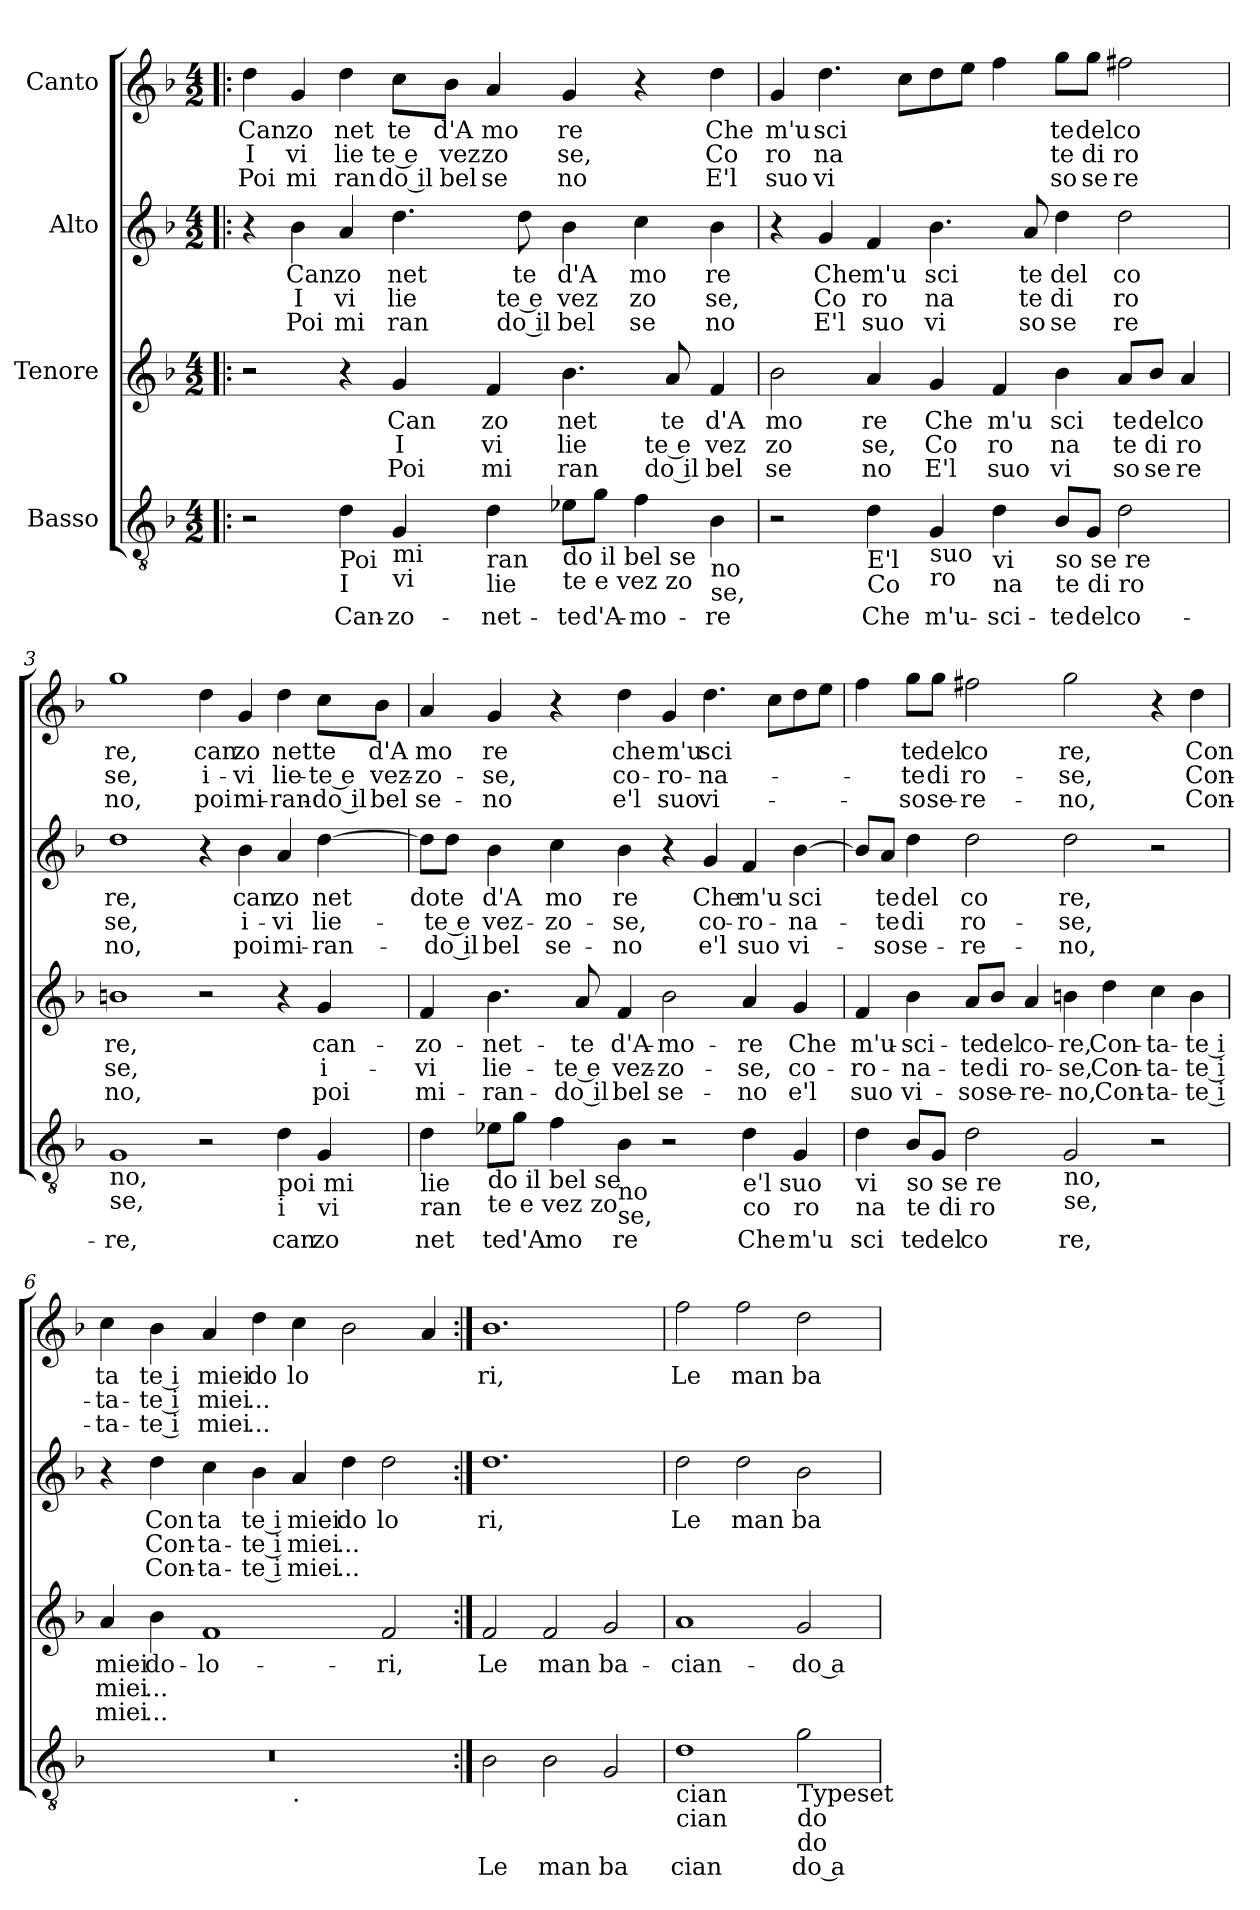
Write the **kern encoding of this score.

**kern	**text	**kern	**text	**text	**text	**kern	**text	**text	**text	**kern	**text	**text	**text
*part4	*part4	*part3	*part3	*part3	*part3	*part2	*part2	*part2	*part2	*part1	*part1	*part1	*part1
*staff4	*staff4	*staff3	*staff3	*staff3	*staff3	*staff2	*staff2	*staff2	*staff2	*staff1	*staff1	*staff1	*staff1
*I"Basso	*	*I"Tenore	*	*	*	*I"Alto	*	*	*	*I"Canto	*	*	*
*clefGv2	*	*clefG2	*	*	*	*clefG2	*	*	*	*clefG2	*	*	*
*k[b-]	*	*k[b-]	*	*	*	*k[b-]	*	*	*	*k[b-]	*	*	*
*F:	*	*F:	*	*	*	*F:	*	*	*	*F:	*	*	*
*M4/2	*	*M4/2	*	*	*	*M4/2	*	*	*	*M4/2	*	*	*
=1!|:	=1!|:	=1!|:	=1!|:	=1!|:	=1!|:	=1!|:	=1!|:	=1!|:	=1!|:	=1!|:	=1!|:	=1!|:	=1!|:
!	!	!	!	!	!	!	!	!	!	!	!LO:LY:b	!LO:LY:b	!LO:LY:b
2r	.	2r	.	.	.	4r	.	.	.	4dd\	Can	I	Poi
!	!	!	!	!	!	!	!LO:LY:b	!LO:LY:b	!LO:LY:b	!	!LO:LY:b	!LO:LY:b	!LO:LY:b
.	.	.	.	.	.	4b-\	Can	I	Poi	4g/	zo	vi	mi
!LO:TX:b:t=Poi	!	!	!	!	!	!	!	!	!	!	!	!	!
!LO:TX:b:t=I	!	!	!	!	!	!	!	!	!	!	!	!	!
!	!LO:LY:b	!	!	!	!	!	!LO:LY:b	!LO:LY:b	!LO:LY:b	!	!LO:LY:b	!LO:LY:b	!LO:LY:b
4d\	Can-	4r	.	.	.	4a/	zo	vi	mi	4dd\	net	lie	ran
!LO:TX:b:t=mi	!	!	!	!	!	!	!	!	!	!	!	!	!
!LO:TX:b:t=vi	!	!	!	!	!	!	!	!	!	!	!	!	!
!	!LO:LY:b	!	!LO:LY:b	!LO:LY:b	!LO:LY:b	!	!LO:LY:b	!LO:LY:b	!LO:LY:b	!	!LO:LY:b	!LO:LY:b	!LO:LY:b
4G/	-zo-	4g/	Can	I	Poi	4.dd\	net	lie	ran	8cc\L	te	te e	do il
!	!	!	!	!	!	!	!	!	!	!	!LO:LY:b	!LO:LY:b	!LO:LY:b
.	.	.	.	.	.	.	.	.	.	8b-\J	d'A	vez	bel
!LO:TX:b:t=ran	!	!	!	!	!	!	!	!	!	!	!	!	!
!LO:TX:b:t=lie	!	!	!	!	!	!	!	!	!	!	!	!	!
!	!LO:LY:b	!	!LO:LY:b	!LO:LY:b	!LO:LY:b	!	!	!	!	!	!LO:LY:b	!LO:LY:b	!LO:LY:b
4d\	-net-	4f/	zo	vi	mi	.	.	.	.	4a/	mo	zo	se
!	!	!	!	!	!	!	!LO:LY:b	!LO:LY:b	!LO:LY:b	!	!	!	!
.	.	.	.	.	.	8dd\	te	te e	do il	.	.	.	.
!LO:TX:b:t=do il bel se	!	!	!	!	!	!	!	!	!	!	!	!	!
!LO:TX:b:t=te e vez zo	!	!	!	!	!	!	!	!	!	!	!	!	!
!	!LO:LY:b	!	!LO:LY:b	!LO:LY:b	!LO:LY:b	!	!LO:LY:b	!LO:LY:b	!LO:LY:b	!	!LO:LY:b	!LO:LY:b	!LO:LY:b
8e-X\L	-te	4.b-\	net	lie	ran	4b-\	d'A	vez	bel	4g/	re	se,	no
!	!LO:LY:b	!	!	!	!	!	!	!	!	!	!	!	!
8g\J	d'A-	.	.	.	.	.	.	.	.	.	.	.	.
!	!LO:LY:b	!	!	!	!	!	!LO:LY:b	!LO:LY:b	!LO:LY:b	!	!	!	!
4f\	-mo-	.	.	.	.	4cc\	mo	zo	se	4r	.	.	.
!	!	!	!LO:LY:b	!LO:LY:b	!LO:LY:b	!	!	!	!	!	!	!	!
.	.	8a/	te	te e	do il	.	.	.	.	.	.	.	.
!LO:TX:b:t=no	!	!	!	!	!	!	!	!	!	!	!	!	!
!LO:TX:b:t=se,	!	!	!	!	!	!	!	!	!	!	!	!	!
!	!LO:LY:b	!	!LO:LY:b	!LO:LY:b	!LO:LY:b	!	!LO:LY:b	!LO:LY:b	!LO:LY:b	!	!LO:LY:b	!LO:LY:b	!LO:LY:b
4B-\	-re	4f/	d'A	vez	bel	4b-\	re	se,	no	4dd\	Che	Co	E'l
=2	=2	=2	=2	=2	=2	=2	=2	=2	=2	=2	=2	=2	=2
!	!	!	!LO:LY:b	!LO:LY:b	!LO:LY:b	!	!	!	!	!	!LO:LY:b	!LO:LY:b	!LO:LY:b
2r	.	2b-\	mo	zo	se	4r	.	.	.	4g/	m'u	ro	suo
!	!	!	!	!	!	!	!LO:LY:b	!LO:LY:b	!LO:LY:b	!	!LO:LY:b	!LO:LY:b	!LO:LY:b
.	.	.	.	.	.	4g/	Che	Co	E'l	4.dd\	sci	na	vi
!LO:TX:b:t=E'l	!	!	!	!	!	!	!	!	!	!	!	!	!
!LO:TX:b:t=Co	!	!	!	!	!	!	!	!	!	!	!	!	!
!	!LO:LY:b	!	!LO:LY:b	!LO:LY:b	!LO:LY:b	!	!LO:LY:b	!LO:LY:b	!LO:LY:b	!	!	!	!
4d\	Che	4a/	re	se,	no	4f/	m'u	ro	suo	.	.	.	.
.	.	.	.	.	.	.	.	.	.	8cc\L	.	.	.
!LO:TX:b:t=suo	!	!	!	!	!	!	!	!	!	!	!	!	!
!LO:TX:b:t=ro	!	!	!	!	!	!	!	!	!	!	!	!	!
!	!LO:LY:b	!	!LO:LY:b	!LO:LY:b	!LO:LY:b	!	!LO:LY:b	!LO:LY:b	!LO:LY:b	!	!	!	!
4G/	m'u-	4g/	Che	Co	E'l	4.b-\	sci	na	vi	8dd\	.	.	.
.	.	.	.	.	.	.	.	.	.	8ee\J	.	.	.
!LO:TX:b:t=vi	!	!	!	!	!	!	!	!	!	!	!	!	!
!LO:TX:b:t=na	!	!	!	!	!	!	!	!	!	!	!	!	!
!	!LO:LY:b	!	!LO:LY:b	!LO:LY:b	!LO:LY:b	!	!	!	!	!	!	!	!
4d\	-sci-	4f/	m'u	ro	suo	.	.	.	.	4ff\	.	.	.
!	!	!	!	!	!	!	!LO:LY:b	!LO:LY:b	!LO:LY:b	!	!	!	!
.	.	.	.	.	.	8a/	te	te	so	.	.	.	.
!LO:TX:b:t=so se re	!	!	!	!	!	!	!	!	!	!	!	!	!
!LO:TX:b:t=te di ro	!	!	!	!	!	!	!	!	!	!	!	!	!
!	!LO:LY:b	!	!LO:LY:b	!LO:LY:b	!LO:LY:b	!	!LO:LY:b	!LO:LY:b	!LO:LY:b	!	!LO:LY:b	!LO:LY:b	!LO:LY:b
8B-/L	-te	4b-\	sci	na	vi	4dd\	del	di	se	8gg\L	te	te	so
!	!LO:LY:b	!	!	!	!	!	!	!	!	!	!LO:LY:b	!LO:LY:b	!LO:LY:b
8G/J	del	.	.	.	.	.	.	.	.	8gg\J	del	di	se
!	!LO:LY:b	!	!LO:LY:b	!LO:LY:b	!LO:LY:b	!	!LO:LY:b	!LO:LY:b	!LO:LY:b	!	!LO:LY:b	!LO:LY:b	!LO:LY:b
2d\	co-	8a/L	te	te	so	2dd\	co	ro	re	2ff#X\	co	ro	re
!	!	!	!LO:LY:b	!LO:LY:b	!LO:LY:b	!	!	!	!	!	!	!	!
.	.	8b-/J	del	di	se	.	.	.	.	.	.	.	.
!	!	!	!LO:LY:b	!LO:LY:b	!LO:LY:b	!	!	!	!	!	!	!	!
.	.	4a/	co	ro	re	.	.	.	.	.	.	.	.
!!LO:LB:g=z
=3	=3	=3	=3	=3	=3	=3	=3	=3	=3	=3	=3	=3	=3
!LO:TX:b:t=no,	!	!	!	!	!	!	!	!	!	!	!	!	!
!LO:TX:b:t=se,	!	!	!	!	!	!	!	!	!	!	!	!	!
!	!LO:LY:b	!	!LO:LY:b	!LO:LY:b	!LO:LY:b	!	!LO:LY:b	!LO:LY:b	!LO:LY:b	!	!LO:LY:b	!LO:LY:b	!LO:LY:b
1G	-re,	1bn	re,	se,	no,	1dd	re,	se,	no,	1gg	re,	se,	no,
!	!	!	!	!	!	!	!	!	!	!	!LO:LY:b	!LO:LY:b	!LO:LY:b
2r	.	2r	.	.	.	4r	.	.	.	4dd\	can	i-	poi
!	!	!	!	!	!	!	!LO:LY:b	!LO:LY:b	!LO:LY:b	!	!LO:LY:b	!LO:LY:b	!LO:LY:b
.	.	.	.	.	.	4b-\	can	i-	poi	4g/	zo	-vi	mi-
!LO:TX:b:t=poi mi	!	!	!	!	!	!	!	!	!	!	!	!	!
!LO:TX:b:t=i	!	!	!	!	!	!	!	!	!	!	!	!	!
!	!LO:LY:b	!	!	!	!	!	!LO:LY:b	!LO:LY:b	!LO:LY:b	!	!LO:LY:b	!LO:LY:b	!LO:LY:b
4d\	can	4r	.	.	.	4a/	zo	-vi	mi-	4dd\	net	lie-	-ran-
!LO:TX:b:t=vi	!	!	!	!	!	!	!	!	!	!	!	!	!
!	!LO:LY:b	!	!LO:LY:b	!LO:LY:b	!LO:LY:b	!	!LO:LY:b	!LO:LY:b	!LO:LY:b	!	!LO:LY:b	!LO:LY:b	!LO:LY:b
4G/	zo	4g/	can-	i-	poi	[>4dd\	net	lie-	-ran-	8cc\L	te	-te e	-do il
!	!	!	!	!	!	!	!	!	!	!	!LO:LY:b	!LO:LY:b	!LO:LY:b
.	.	.	.	.	.	.	.	.	.	8b-\J	d'A	vez-	bel
=4	=4	=4	=4	=4	=4	=4	=4	=4	=4	=4	=4	=4	=4
!LO:TX:b:t=lie	!	!	!	!	!	!	!	!	!	!	!	!	!
!LO:TX:b:t=ran	!	!	!	!	!	!	!	!	!	!	!	!	!
!	!LO:LY:b	!	!LO:LY:b	!LO:LY:b	!LO:LY:b	!	!LO:LY:b	!	!	!	!LO:LY:b	!LO:LY:b	!LO:LY:b
4d\	net	4f/	-zo-	-vi	mi-	8dd\L]	do	.	.	4a/	mo	-zo-	se-
!	!	!	!	!	!	!	!LO:LY:b	!LO:LY:b	!LO:LY:b	!	!	!	!
.	.	.	.	.	.	8dd\J	te	-te e	-do il	.	.	.	.
!LO:TX:b:t=do il bel se	!	!	!	!	!	!	!	!	!	!	!	!	!
!LO:TX:b:t=te e vez zo	!	!	!	!	!	!	!	!	!	!	!	!	!
!	!LO:LY:b	!	!LO:LY:b	!LO:LY:b	!LO:LY:b	!	!LO:LY:b	!LO:LY:b	!LO:LY:b	!	!LO:LY:b	!LO:LY:b	!LO:LY:b
8e-X\L	te	4.b-\	-net-	lie-	-ran-	4b-\	d'A	vez-	bel	4g/	re	-se,	-no
!	!LO:LY:b	!	!	!	!	!	!	!	!	!	!	!	!
8g\J	d'A	.	.	.	.	.	.	.	.	.	.	.	.
!	!LO:LY:b	!	!	!	!	!	!LO:LY:b	!LO:LY:b	!LO:LY:b	!	!	!	!
4f\	mo	.	.	.	.	4cc\	mo	-zo-	se-	4r	.	.	.
!	!	!	!LO:LY:b	!LO:LY:b	!LO:LY:b	!	!	!	!	!	!	!	!
.	.	8a/	-te	-te e	-do il	.	.	.	.	.	.	.	.
!LO:TX:b:t=no	!	!	!	!	!	!	!	!	!	!	!	!	!
!LO:TX:b:t=se,	!	!	!	!	!	!	!	!	!	!	!	!	!
!	!LO:LY:b	!	!LO:LY:b	!LO:LY:b	!LO:LY:b	!	!LO:LY:b	!LO:LY:b	!LO:LY:b	!	!LO:LY:b	!LO:LY:b	!LO:LY:b
4B-\	re	4f/	d'A-	vez-	bel	4b-\	re	-se,	-no	4dd\	che	co-	e'l
!	!	!	!LO:LY:b	!LO:LY:b	!LO:LY:b	!	!	!	!	!	!LO:LY:b	!LO:LY:b	!LO:LY:b
2r	.	2b-\	-mo-	-zo-	se-	4r	.	.	.	4g/	m'u	-ro-	suo
!	!	!	!	!	!	!	!LO:LY:b	!LO:LY:b	!LO:LY:b	!	!LO:LY:b	!LO:LY:b	!LO:LY:b
.	.	.	.	.	.	4g/	Che	co-	e'l	4.dd\	sci	-na-	vi-
!LO:TX:b:t=e'l suo	!	!	!	!	!	!	!	!	!	!	!	!	!
!LO:TX:b:t=co	!	!	!	!	!	!	!	!	!	!	!	!	!
!	!LO:LY:b	!	!LO:LY:b	!LO:LY:b	!LO:LY:b	!	!LO:LY:b	!LO:LY:b	!LO:LY:b	!	!	!	!
4d\	Che	4a/	-re	-se,	-no	4f/	m'u	-ro-	suo	.	.	.	.
.	.	.	.	.	.	.	.	.	.	8cc\L	.	.	.
!LO:TX:b:t=ro	!	!	!	!	!	!	!	!	!	!	!	!	!
!	!LO:LY:b	!	!LO:LY:b	!LO:LY:b	!LO:LY:b	!	!LO:LY:b	!LO:LY:b	!LO:LY:b	!	!	!	!
4G/	m'u	4g/	Che	co-	e'l	[>4b-\	sci	-na-	vi-	8dd\	.	.	.
.	.	.	.	.	.	.	.	.	.	8ee\J	.	.	.
=5	=5	=5	=5	=5	=5	=5	=5	=5	=5	=5	=5	=5	=5
!LO:TX:b:t=vi	!	!	!	!	!	!	!	!	!	!	!	!	!
!LO:TX:b:t=na	!	!	!	!	!	!	!	!	!	!	!	!	!
!	!LO:LY:b	!	!LO:LY:b	!LO:LY:b	!LO:LY:b	!	!	!	!	!	!	!	!
4d\	sci	4f/	m'u-	-ro-	suo	8b-/L]	.	.	.	4ff>\	.	.	.
!	!	!	!	!	!	!	!LO:LY:b	!LO:LY:b	!LO:LY:b	!	!	!	!
.	.	.	.	.	.	8a/J	te	-te	-so	.	.	.	.
!LO:TX:b:t=so se re	!	!	!	!	!	!	!	!	!	!	!	!	!
!LO:TX:b:t=te di ro	!	!	!	!	!	!	!	!	!	!	!	!	!
!	!LO:LY:b	!	!LO:LY:b	!LO:LY:b	!LO:LY:b	!	!LO:LY:b	!LO:LY:b	!LO:LY:b	!	!LO:LY:b	!LO:LY:b	!LO:LY:b
8B-/L	te	4b-\	-sci-	-na-	vi-	4dd\	del	di	se-	8gg\L	te	-te	-so
!	!LO:LY:b	!	!	!	!	!	!	!	!	!	!LO:LY:b	!LO:LY:b	!LO:LY:b
8G/J	del	.	.	.	.	.	.	.	.	8gg\J	del	di	se-
!	!LO:LY:b	!	!LO:LY:b	!LO:LY:b	!LO:LY:b	!	!LO:LY:b	!LO:LY:b	!LO:LY:b	!	!LO:LY:b	!LO:LY:b	!LO:LY:b
2d\	co	8a/L	-te	-te	-so	2dd\	co	ro-	-re-	2ff#X\	co	ro-	-re-
!	!	!	!LO:LY:b	!LO:LY:b	!LO:LY:b	!	!	!	!	!	!	!	!
.	.	8b-/J	del	di	se-	.	.	.	.	.	.	.	.
!	!	!	!LO:LY:b	!LO:LY:b	!LO:LY:b	!	!	!	!	!	!	!	!
.	.	4a/	co-	ro-	-re-	.	.	.	.	.	.	.	.
!LO:TX:b:t=no,	!	!	!	!	!	!	!	!	!	!	!	!	!
!LO:TX:b:t=se,	!	!	!	!	!	!	!	!	!	!	!	!	!
!	!LO:LY:b	!	!LO:LY:b	!LO:LY:b	!LO:LY:b	!	!LO:LY:b	!LO:LY:b	!LO:LY:b	!	!LO:LY:b	!LO:LY:b	!LO:LY:b
2G/	re,	4bn\	-re,	-se,	-no,	2dd\	re,	-se,	-no,	2gg\	re,	-se,	-no,
!	!	!	!LO:LY:b	!LO:LY:b	!LO:LY:b	!	!	!	!	!	!	!	!
.	.	4dd\	Con-	Con-	Con-	.	.	.	.	.	.	.	.
!	!	!	!LO:LY:b	!LO:LY:b	!LO:LY:b	!	!	!	!	!	!	!	!
2r	.	4cc\	-ta-	-ta-	-ta-	2r	.	.	.	4r	.	.	.
!	!	!	!LO:LY:b:rj	!LO:LY:b:rj	!LO:LY:b:rj	!	!	!	!	!	!LO:LY:b	!LO:LY:b	!LO:LY:b
.	.	4b\	-te i	-te i	-te i	.	.	.	.	4dd\	Con	Con-	Con-
=6	=6	=6	=6	=6	=6	=6	=6	=6	=6	=6	=6	=6	=6
!	!	!	!LO:LY:b	!LO:LY:b	!LO:LY:b	!	!	!	!	!	!LO:LY:b	!LO:LY:b	!LO:LY:b
*^	*	*	*	*	*	*	*	*	*	*	*	*	*
0r	1ryy	.	4a/	miei	miei	miei	4r	.	.	.	4cc\	ta	-ta-	-ta-
!	!	!	!	!LO:LY:b	!LO:LY:b	!LO:LY:b	!	!LO:LY:b	!LO:LY:b	!LO:LY:b	!	!LO:LY:b:rj	!LO:LY:b:rj	!LO:LY:b:rj
.	.	.	4b-\	do-	...	...	4dd\	Con	Con-	Con-	4b-\	te i	-te i	-te i
!	!	!	!	!LO:LY:b	!	!	!	!LO:LY:b	!LO:LY:b	!LO:LY:b	!	!LO:LY:b	!LO:LY:b	!LO:LY:b
.	.	.	1f	-lo-	.	.	4cc\	ta	-ta-	-ta-	4a/	miei	miei	miei
!	!	!	!	!	!	!	!	!LO:LY:b:rj	!LO:LY:b:rj	!LO:LY:b:rj	!	!LO:LY:b	!LO:LY:b	!LO:LY:b
.	.	.	.	.	.	.	4b-\	te i	-te i	-te i	4dd\	do	...	...
!	!LO:TX:b:t=.	!	!	!	!	!	!	!	!	!	!	!	!	!
!	!	!	!	!	!	!	!	!LO:LY:b	!LO:LY:b	!LO:LY:b	!	!LO:LY:b	!	!
.	1ryy	.	.	.	.	.	4a/	miei	miei	miei	4cc\	lo	.	.
!	!	!	!	!	!	!	!	!LO:LY:b	!LO:LY:b	!LO:LY:b	!	!	!	!
.	.	.	.	.	.	.	4dd\	do	...	...	2b-\	.	.	.
!	!	!	!	!LO:LY:b	!	!	!	!LO:LY:b	!	!	!	!	!	!
.	.	.	2f/	-ri,	.	.	2dd\	lo	.	.	.	.	.	.
.	.	.	.	.	.	.	.	.	.	.	4a/	.	.	.
!!LO:LB:g=z
=7:|!	=7:|!	=7:|!	=7:|!	=7:|!	=7:|!	=7:|!	=7:|!	=7:|!	=7:|!	=7:|!	=7:|!	=7:|!	=7:|!	=7:|!
!LO:TX:b:t=La man ba	!	!	!	!	!	!	!	!	!	!	!	!	!	!
!LO:TX:b:t=La man ba	!	!	!	!	!	!	!	!	!	!	!	!	!	!
!	!	!LO:LY:b	!	!LO:LY:b	!	!	!	!LO:LY:b	!	!	!	!LO:LY:b	!	!
*v	*v	*	*	*	*	*	*	*	*	*	*	*	*	*
2B-\	Le	2f/	Le	.	.	1.dd	ri,	.	.	1.b-	ri,	.	.
!	!LO:LY:b	!	!LO:LY:b	!	!	!	!	!	!	!	!	!	!
2B-\	man	2f/	man	.	.	.	.	.	.	.	.	.	.
!	!LO:LY:b	!	!LO:LY:b	!	!	!	!	!	!	!	!	!	!
2G/	ba	2g/	ba-	.	.	.	.	.	.	.	.	.	.
=8	=8	=8	=8	=8	=8	=8	=8	=8	=8	=8	=8	=8	=8
!LO:TX:b:t=cian	!	!	!	!	!	!	!	!	!	!	!	!	!
!LO:TX:b:t=cian	!	!	!	!	!	!	!	!	!	!	!	!	!
!	!LO:LY:b	!	!LO:LY:b	!	!	!	!LO:LY:b	!	!	!	!LO:LY:b	!	!
1d	cian	1a	-cian-	.	.	2dd\	Le	.	.	2ff\	Le	.	.
!	!	!	!	!	!	!	!LO:LY:b	!	!	!	!LO:LY:b	!	!
.	.	.	.	.	.	2dd\	man	.	.	2ff\	man	.	.
!LO:TX:b:t=Typeset	!	!	!	!	!	!	!	!	!	!	!	!	!
!LO:TX:b:t=do	!	!	!	!	!	!	!	!	!	!	!	!	!
!LO:TX:b:t=do	!	!	!	!	!	!	!	!	!	!	!	!	!
!	!LO:LY:b:rj	!	!LO:LY:b:rj	!	!	!	!LO:LY:b	!	!	!	!LO:LY:b	!	!
2g\	do a	2g/	-do a	.	.	2b-\	ba	.	.	2dd\	ba	.	.
=	=	=	=	=	=	=	=	=	=	=	=	=	=
*-	*-	*-	*-	*-	*-	*-	*-	*-	*-	*-	*-	*-	*-
